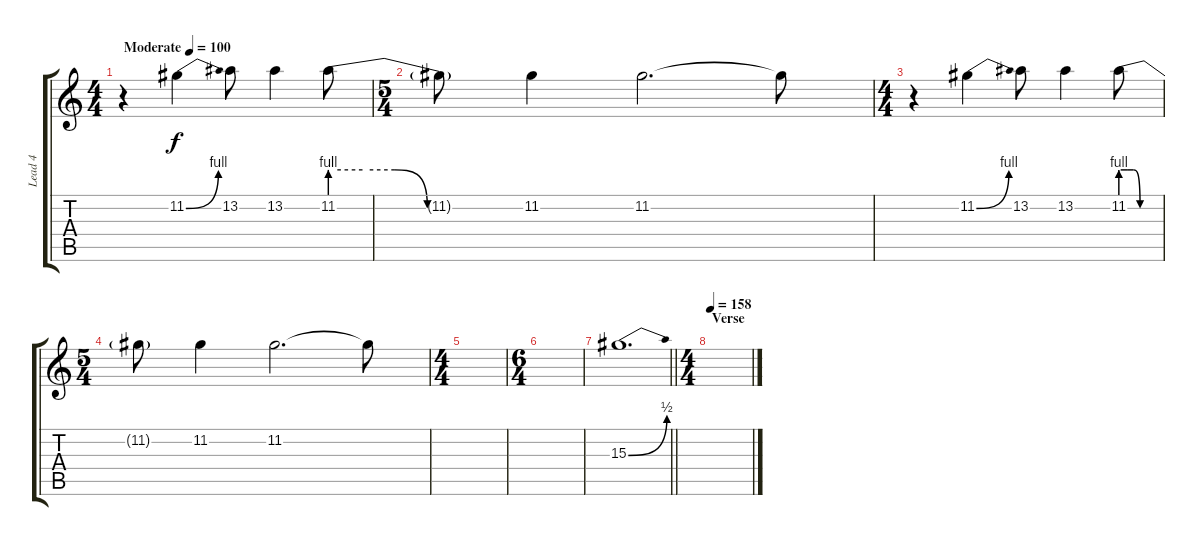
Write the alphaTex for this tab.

\track ("Lead 4" "Lead 4") {instrument overdrivenguitar}
\staff {score tabs}
\tuning (D4 A3 F3 C3 G2 C2) {hide}
\ts (4 4)
\tempo (100 "Moderate")
\clef g2
\ks c
r.4{dy f instrument overdrivenguitar} 11.2{be (bend 0 0 60 4)}.4 13.2.8 13.2.4 11.2{be (custom 0 4 10 4 20 4 30 0 60 0)}.8 |
\ts (5 4)
11.2{t}.8 11.2.4 11.2.2{d} 11.2{t}.8 |
\ts (4 4)
r.4 11.2{be (bend 0 0 60 4)}.4 13.2.8 13.2.4 11.2{be (custom 0 4 10 4 20 4 30 0 60 0)}.8 |
\ts (5 4)
11.2{t}.8 11.2.4 11.2.2{d} 11.2{t}.8 |
\ts (4 4)
|
\ts (6 4)
|
\barLineRight lightlight
15.3{be (bend 0 0 60 2)}.1{d} |
\ts (4 4)
\section ("" "Verse")
\tempo 158
